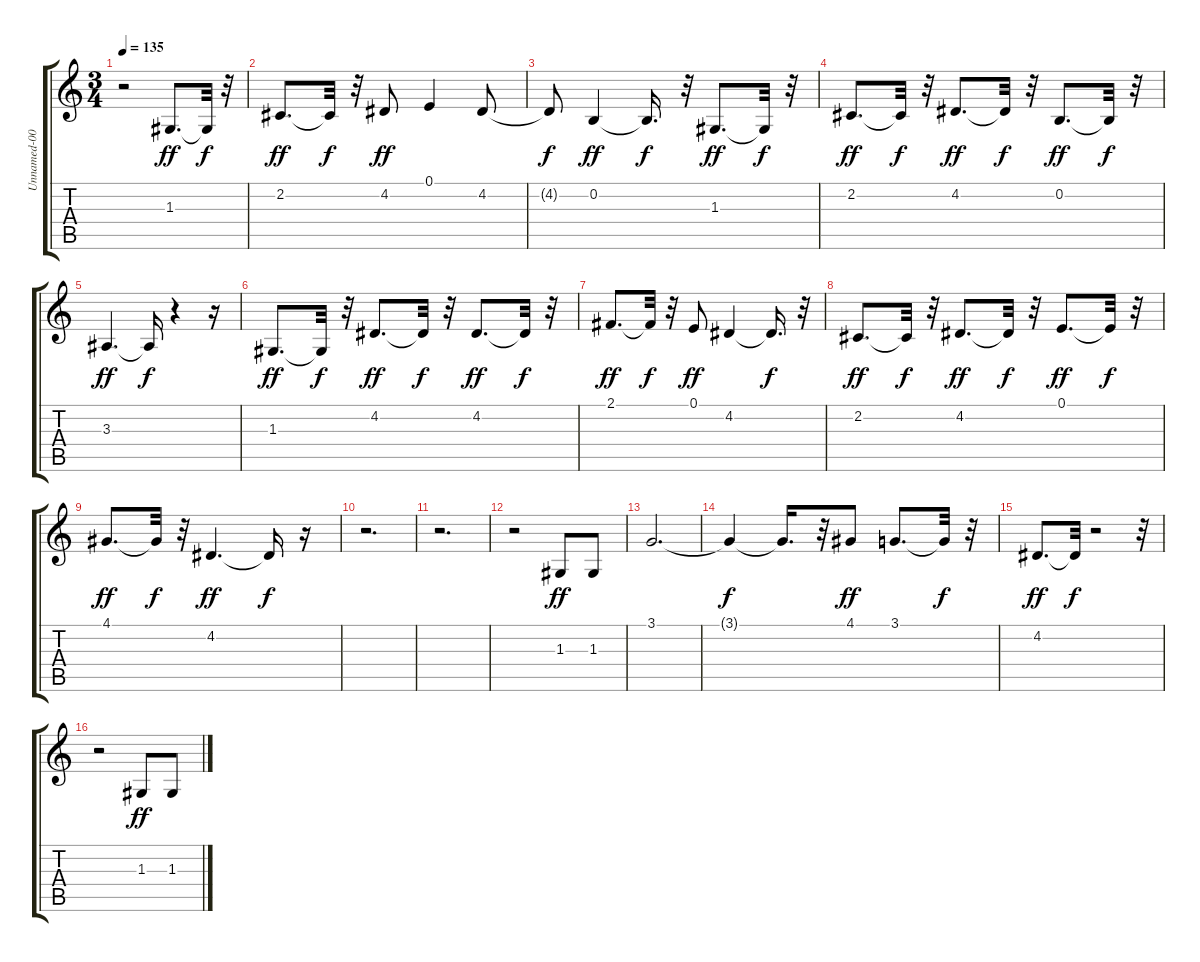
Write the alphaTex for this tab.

\track ("Unnamed-002" "Unnamed-00") {instrument electricpiano2}
\staff {score tabs}
\tuning (E4 B3 G3 D3 A2 E2) {hide}
\ts (3 4)
\tempo 135
\clef g2
\ks c
r.2{dy f} 1.3.8{d dy ff} 1.3{t}.32{dy f} r.32 |
2.2.8{d dy ff} 2.2{t}.32{dy f} r.32 4.2.8{dy ff} 0.1.4 4.2.8 |
4.2{t}.8{dy f} 0.2.4{dy ff} 0.2{t}.16{d dy f} r.32 1.3.8{d dy ff} 1.3{t}.32{dy f} r.32 |
2.2.8{d dy ff} 2.2{t}.32{dy f} r.32 4.2.8{d dy ff} 4.2{t}.32{dy f} r.32 0.2.8{d dy ff} 0.2{t}.32{dy f} r.32 |
3.3.4{d dy ff} 3.3{t}.16{dy f} r.4 r.16 |
1.3.8{d dy ff} 1.3{t}.32{dy f} r.32 4.2.8{d dy ff} 4.2{t}.32{dy f} r.32 4.2.8{d dy ff} 4.2{t}.32{dy f} r.32 |
2.1.8{d dy ff} 2.1{t}.32{dy f} r.32 0.1.8{dy ff} 4.2.4 4.2{t}.16{d dy f} r.32 |
2.2.8{d dy ff} 2.2{t}.32{dy f} r.32 4.2.8{d dy ff} 4.2{t}.32{dy f} r.32 0.1.8{d dy ff} 0.1{t}.32{dy f} r.32 |
4.1.8{d dy ff} 4.1{t}.32{dy f} r.32 4.2.4{d dy ff} 4.2{t}.16{dy f} r.16 |
r.2{d} |
r.2{d} |
r.2 1.3.8{dy ff} 1.3.8 |
3.1.2{d} |
3.1{t}.4{dy f} 3.1{t}.16{d} r.32 4.1.8{dy ff} 3.1.8{d} 3.1{t}.32{dy f} r.32 |
4.2.8{d dy ff} 4.2{t}.32{dy f} r.2 r.32 |
r.2 1.3.8{dy ff} 1.3.8
